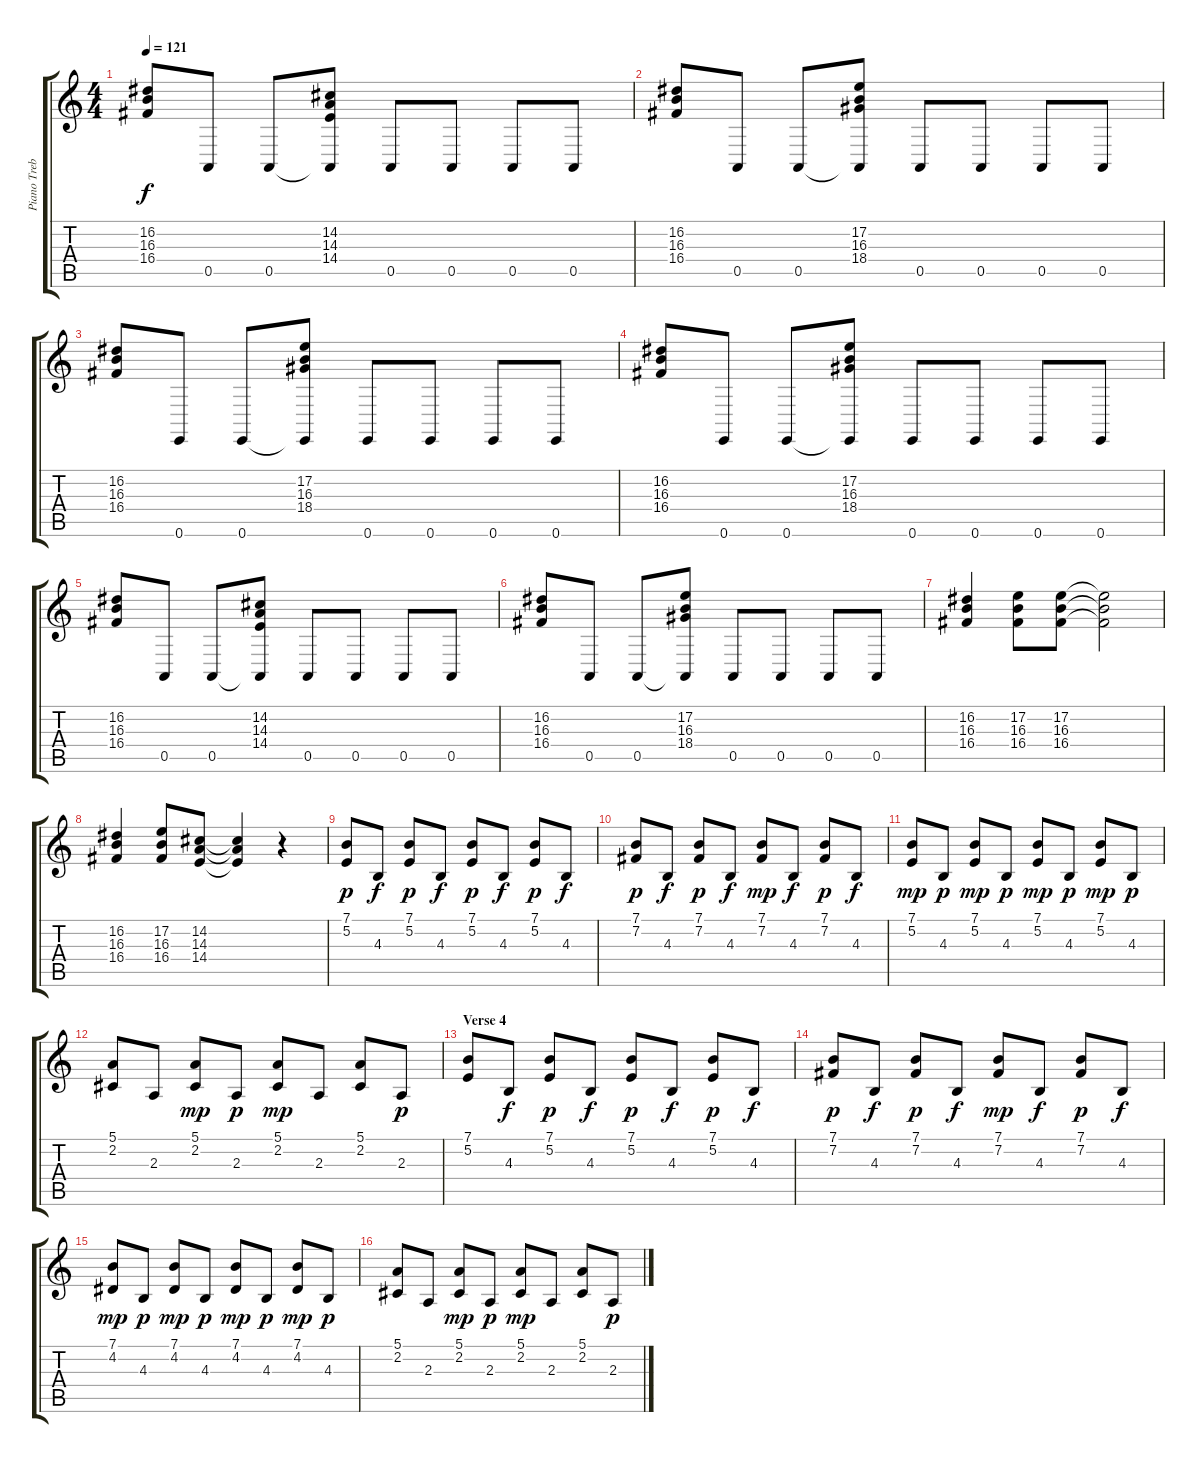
\track ("Piano Treble (Jonathan Cain)" "Piano Treb") {instrument acousticgrandpiano}
\staff {score tabs}
\tuning (E4 B3 G3 D3 A2 E2) {hide}
\ts (4 4)
\tempo 121
\clef g2
\ks c
(16.2 16.3 16.4).8{dy f} 0.5.8 0.5.8 (14.2 14.3 14.4 0.5{t}).8 0.5.8 0.5.8 0.5.8 0.5.8 |
(16.2 16.3 16.4).8 0.5.8 0.5.8 (17.2 16.3 18.4 0.5{t}).8 0.5.8 0.5.8 0.5.8 0.5.8 |
(16.2 16.3 16.4).8 0.6.8 0.6.8 (17.2 16.3 18.4 0.6{t}).8 0.6.8 0.6.8 0.6.8 0.6.8 |
(16.2 16.3 16.4).8 0.6.8 0.6.8 (17.2 16.3 18.4 0.6{t}).8 0.6.8 0.6.8 0.6.8 0.6.8 |
(16.2 16.3 16.4).8 0.5.8 0.5.8 (14.2 14.3 14.4 0.5{t}).8 0.5.8 0.5.8 0.5.8 0.5.8 |
(16.2 16.3 16.4).8 0.5.8 0.5.8 (17.2 16.3 18.4 0.5{t}).8 0.5.8 0.5.8 0.5.8 0.5.8 |
(16.2 16.3 16.4).4 (17.2 16.3 16.4).8 (17.2 16.3 16.4).8 (17.2{t} 16.3{t} 16.4{t}).2 |
(16.2 16.3 16.4).4 (17.2 16.3 16.4).8 (14.2 14.3 14.4).8 (14.2{t} 14.3{t} 14.4{t}).4 r.4 |
(7.1 5.2).8{dy p} 4.3.8{dy f} (7.1 5.2).8{dy p} 4.3.8{dy f} (7.1 5.2).8{dy p} 4.3.8{dy f} (7.1 5.2).8{dy p} 4.3.8{dy f} |
(7.1 7.2).8{dy p} 4.3.8{dy f} (7.1 7.2).8{dy p} 4.3.8{dy f} (7.1 7.2).8{dy mp} 4.3.8{dy f} (7.1 7.2).8{dy p} 4.3.8{dy f} |
(7.1 5.2).8{dy mp} 4.3.8{dy p} (7.1 5.2).8{dy mp} 4.3.8{dy p} (7.1 5.2).8{dy mp} 4.3.8{dy p} (7.1 5.2).8{dy mp} 4.3.8{dy p} |
(5.1 2.2).8 2.3.8 (5.1 2.2).8{dy mp} 2.3.8{dy p} (5.1 2.2).8{dy mp} 2.3.8 (5.1 2.2).8 2.3.8{dy p} |
\section ("" "Verse 4")
(7.1 5.2).8 4.3.8{dy f} (7.1 5.2).8{dy p} 4.3.8{dy f} (7.1 5.2).8{dy p} 4.3.8{dy f} (7.1 5.2).8{dy p} 4.3.8{dy f} |
(7.1 7.2).8{dy p} 4.3.8{dy f} (7.1 7.2).8{dy p} 4.3.8{dy f} (7.1 7.2).8{dy mp} 4.3.8{dy f} (7.1 7.2).8{dy p} 4.3.8{dy f} |
(7.1 4.2).8{dy mp} 4.3.8{dy p} (7.1 4.2).8{dy mp} 4.3.8{dy p} (7.1 4.2).8{dy mp} 4.3.8{dy p} (7.1 4.2).8{dy mp} 4.3.8{dy p} |
(5.1 2.2).8 2.3.8 (5.1 2.2).8{dy mp} 2.3.8{dy p} (5.1 2.2).8{dy mp} 2.3.8 (5.1 2.2).8 2.3.8{dy p}
